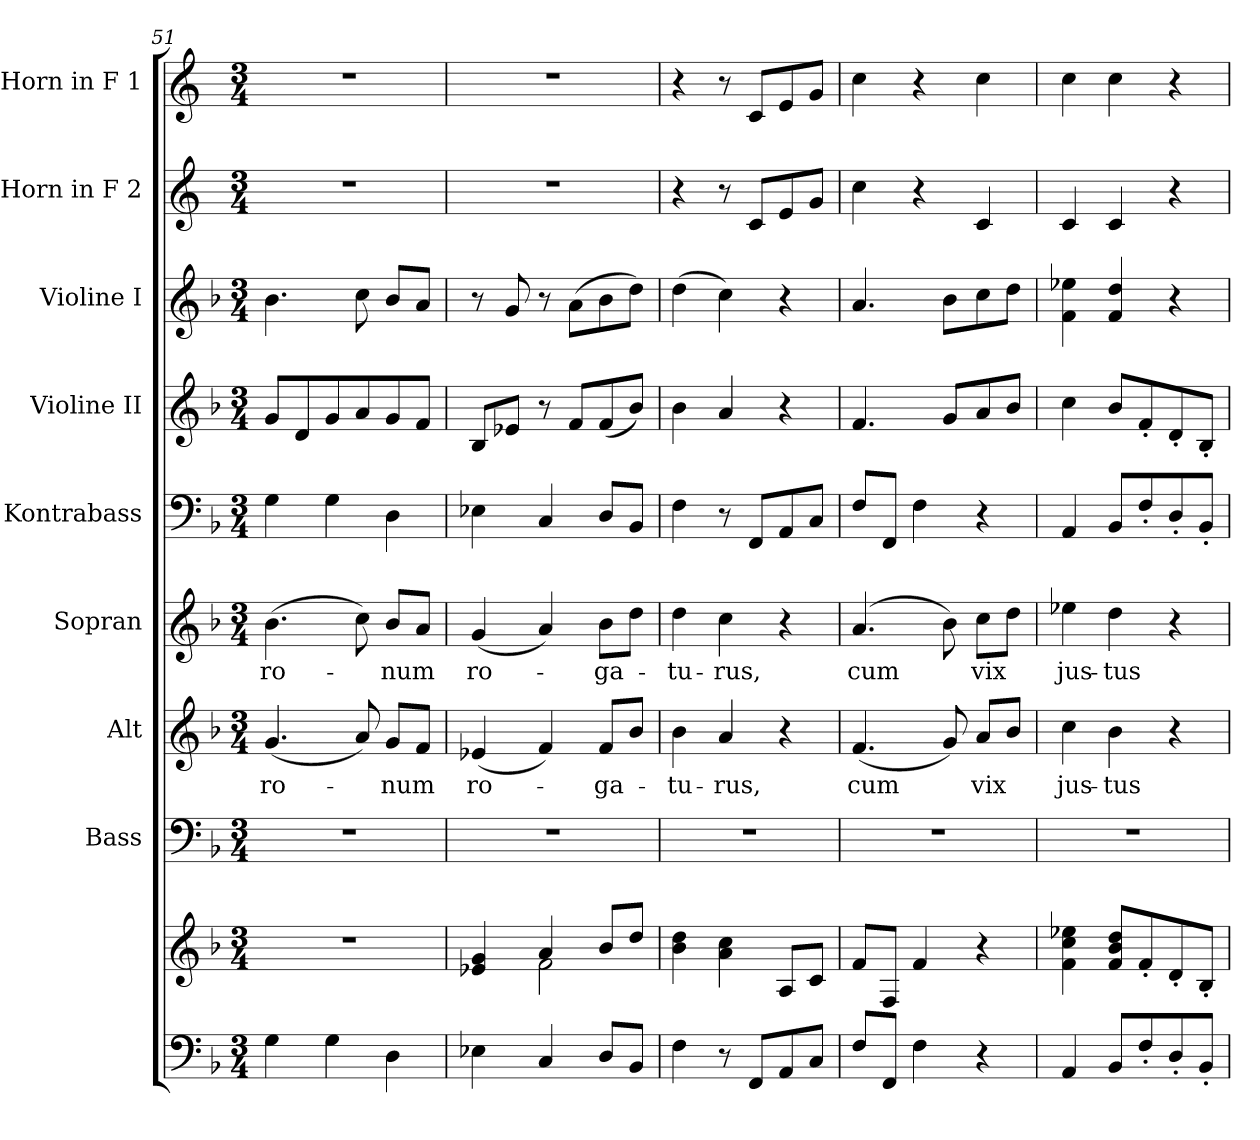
**kern	**kern	**kern	**kern	**text	**kern	**text	**kern	**kern	**kern	**kern	**kern
*part9	*part9	*part8	*part7	*part7	*part6	*part6	*part5	*part4	*part3	*part2	*part1
*staff10	*staff9	*staff8	*staff7	*staff7	*staff6	*staff6	*staff5	*staff4	*staff3	*staff2	*staff1
*	*	*I"Bass	*I"Alt	*	*I"Sopran	*	*I"Kontrabass	*I"Violine II	*I"Violine I	*I"Horn in F 2	*I"Horn in F 1
*	*	*I'B.	*I'A.	*	*I'S.	*	*I'Kb.	*I'Vl. II	*I'Vl. I	*I'Hrn. F 2	*I'Hrn. F 1
*clefF4	*clefG2	*clefF4	*clefG2	*	*clefG2	*	*clefF4	*clefG2	*clefG2	*clefG2	*clefG2
*	*	*	*	*	*	*	*ITrd7c12	*	*	*ITrd4c7	*ITrd4c7
*k[b-]	*k[b-]	*k[b-]	*k[b-]	*	*k[b-]	*	*k[b-]	*k[b-]	*k[b-]	*k[b-]	*k[b-]
*F:	*F:	*F:	*F:	*	*F:	*	*F:	*F:	*F:	*F:	*F:
*M3/4	*M3/4	*M3/4	*M3/4	*	*M3/4	*	*M3/4	*M3/4	*M3/4	*M3/4	*M3/4
=51	=51	=51	=51	=51	=51	=51	=51	=51	=51	=51	=51
!	!	!	!	!LO:LY:b	!	!LO:LY:b	!	!	!	!	!
4G\	2.r	2.r	(<4.g/	-ro-	(>4.b-\	-ro-	4GG\	8g/L	4.b-\	2.r	2.r
.	.	.	.	.	.	.	.	8d/	.	.	.
4G\	.	.	.	.	.	.	4GG\	8g/	.	.	.
.	.	.	8a/)	.	8cc\)	.	.	8a/	8cc\	.	.
!	!	!	!	!LO:LY:b	!	!LO:LY:b	!	!	!	!	!
4D\	.	.	8g/L	-num	8b-/L	-num	4DD\	8g/	8b-/L	.	.
.	.	.	8f/J	.	8a/J	.	.	8f/J	8a/J	.	.
=52	=52	=52	=52	=52	=52	=52	=52	=52	=52	=52	=52
*	*^	*	*	*	*	*	*	*	*	*	*
!	!	!	!	!	!LO:LY:b	!	!LO:LY:b	!	!	!	!	!
4E-X\	4e-X/ 4g/	4ryy	2.r	(<4e-X/	ro-	(<4g/	ro-	4EE-X\	8B-/L	8r	2.r	2.r
.	.	.	.	.	.	.	.	.	8e-X/J	8g/	.	.
4C/	4a/	2f\	.	4f/)	.	4a/)	.	4CC/	8r	8r	.	.
.	.	.	.	.	.	.	.	.	8f/L	(>8a\L	.	.
!	!	!	!	!	!LO:LY:b	!	!LO:LY:b	!	!	!	!	!
8D/L	8b-/L	.	.	8f/L	-ga-	8b-\L	-ga-	8DD/L	(<8f/	8b-\	.	.
8BB-/J	8dd/J	.	.	8b-/J	.	8dd\J	.	8BBB-/J	8b-/J)	8dd\J)	.	.
*	*v	*v	*	*	*	*	*	*	*	*	*	*
=53	=53	=53	=53	=53	=53	=53	=53	=53	=53	=53	=53
!	!	!	!	!LO:LY:b	!	!LO:LY:b	!	!	!	!	!
4F\	4b-\ 4dd\	2.r	4b-\	-tu-	4dd\	-tu-	4FF\	4b-\	(>4dd\	4r	4r
!	!	!	!	!LO:LY:b	!	!LO:LY:b	!	!	!	!	!
8r	4a\ 4cc\	.	4a/	-rus,	4cc\	-rus,	8r	4a/	4cc\)	8r	8r
8FF/L	.	.	.	.	.	.	8FFF/L	.	.	8F/L	8F/L
8AA/	8A/L	.	4r	.	4r	.	8AAA/	4r	4r	8A/	8A/
8C/J	8c/J	.	.	.	.	.	8CC/J	.	.	8c/J	8c/J
=54	=54	=54	=54	=54	=54	=54	=54	=54	=54	=54	=54
!	!	!	!	!LO:LY:b	!	!LO:LY:b	!	!	!	!	!
8F/L	8f/L	2.r	(<4.f/	cum	(4.a/	cum	8FF/L	4.f/	4.a/	4f\	4f\
8FF/J	8F/J	.	.	.	.	.	8FFF/J	.	.	.	.
4F\	4f/	.	.	.	.	.	4FF\	.	.	4r	4r
.	.	.	8g/)	.	8b-\)	.	.	8g/L	8b-\L	.	.
!	!	!	!	!LO:LY:b	!	!LO:LY:b	!	!	!	!	!
4r	4r	.	8a/L	vix	8cc\L	vix	4r	8a/	8cc\	4F/	4f\
.	.	.	8b-/J	.	8dd\J	.	.	8b-/J	8dd\J	.	.
!!LO:PB:g=z
=55	=55	=55	=55	=55	=55	=55	=55	=55	=55	=55	=55
!	!	!	!	!LO:LY:b	!	!LO:LY:b	!	!	!	!	!
4AA/	4f\ 4cc\ 4ee-X\	2.r	4cc\	jus-	4ee-X\	jus-	4AAA/	4cc\	4f\ 4ee-X\	4F/	4f\
!	!	!	!	!LO:LY:b	!	!LO:LY:b	!	!	!	!	!
8BB-/L	8f/ 8b-/ 8dd/L	.	4b-\	-tus	4dd\	-tus	8BBB-/L	8b-/L	4f/ 4dd/	4F/	4f\
8F'</	8f'</	.	.	.	.	.	8FF'</	8f'</	.	.	.
8D'</	8d'</	.	4r	.	4r	.	8DD'</	8d'</	4r	4r	4r
8BB-'</J	8B-'</J	.	.	.	.	.	8BBB-'</J	8B-'</J	.	.	.
=	=	=	=	=	=	=	=	=	=	=	=
*-	*-	*-	*-	*-	*-	*-	*-	*-	*-	*-	*-
